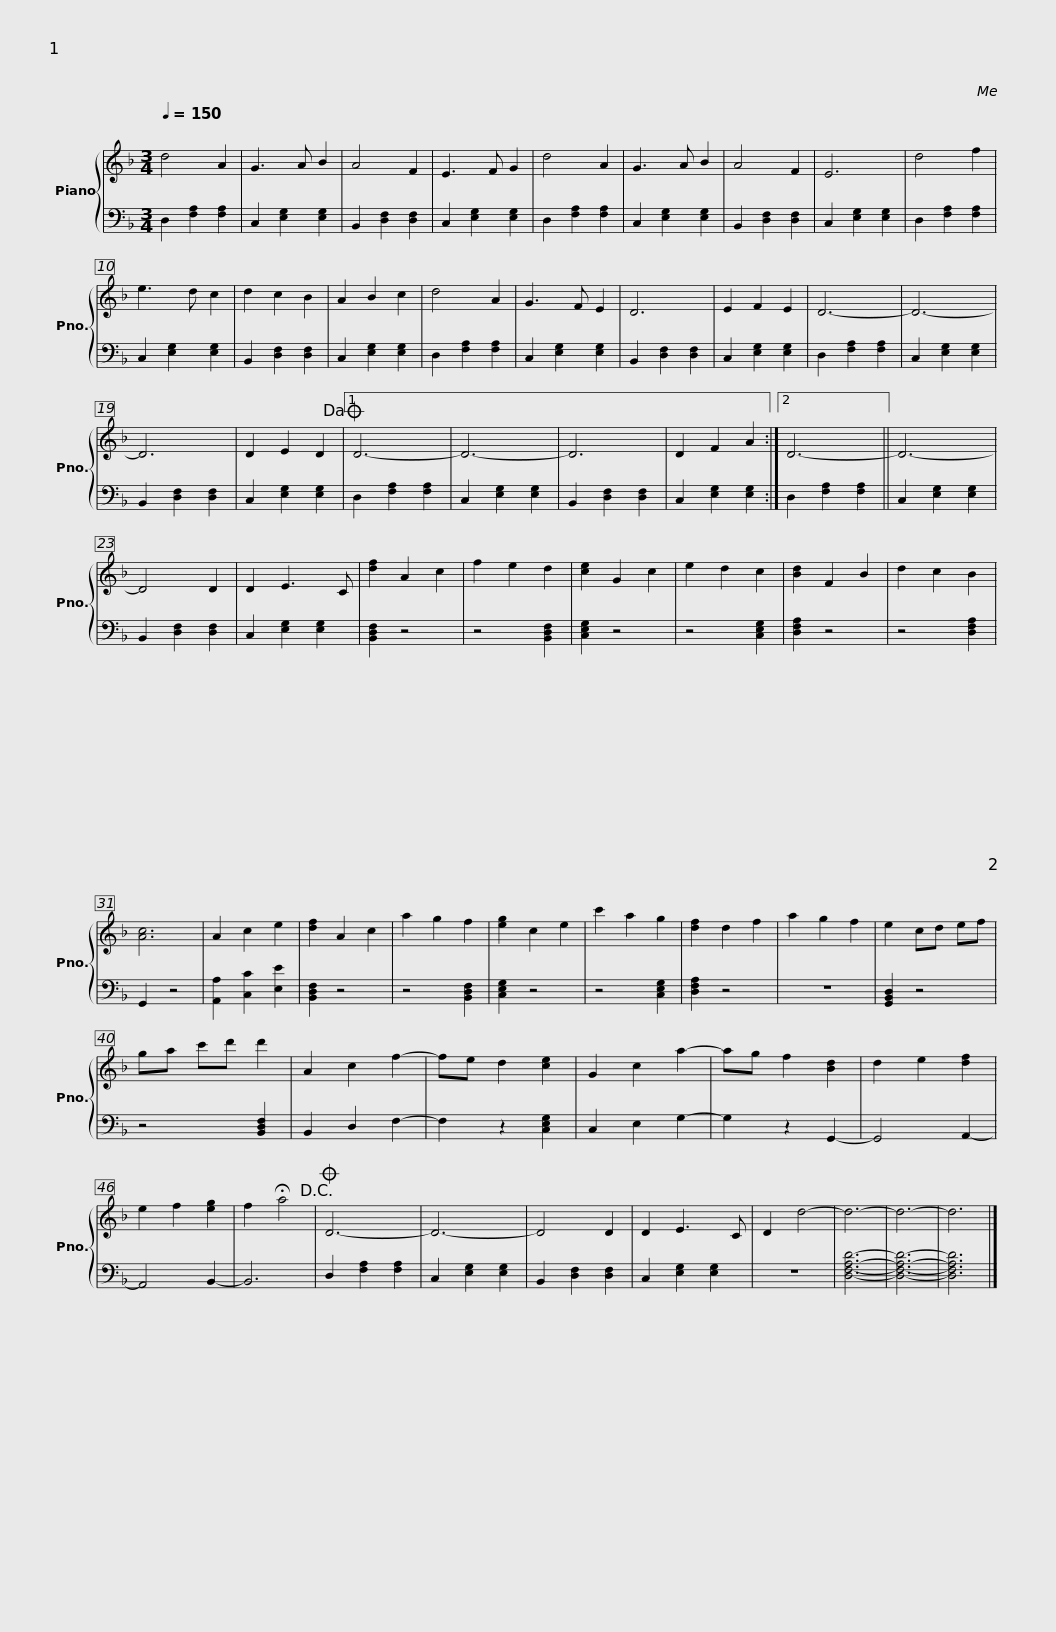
X:1
%%score { 1 | 2 }
L:1/8
Q:1/4=150
M:3/4
I:linebreak $
K:F
V:1 treble
V:2 bass
V:1
 d4 A2 | G3 A B2 | A4 F2 | E3 F G2 | d4 A2 | %5
 G3 A B2 | A4 F2 | E6 | d4 f2 | e3 d c2 | %10
 d2 c2 B2 |$ A2 B2 c2 | d4 A2 | G3 F E2 | D6 | %15
 E2 F2 E2 | D6- | D6- | D6 | D2 E2 D2!dacoda! |1 %20
 D6- | D6- | D6 | D2 F2 A2 :|2$ D6- || %25
 D6- | D4 D2 | D2 E3 C | [df]2 A2 c2 | f2 e2 d2 | %30
 [ce]2 G2 c2 | e2 d2 c2 | [Bd]2 F2 B2 | d2 c2 B2 | [Ac]6 | %35
 A2 c2 e2 | [df]2 A2 c2 |$ a2 g2 f2 | [eg]2 c2 e2 | c'2 a2 g2 | %40
 [df]2 d2 f2 | a2 g2 f2 | e2 cd ef | ga c'd' d'2 | A2 c2 f2- | %45
 fe d2 [ce]2 | G2 c2 a2- | ag f2 [Bd]2 |$ d2 e2 [df]2 | e2 f2 [eg]2 | %50
 f2 !fermata!a4!D.C.! |O D6- | D6- | D4 D2 | D2 E3 C | %55
 D2 d4- | d6- | d6- | d6 |] %59
V:2
 D,2 [F,A,]2 [F,A,]2 | C,2 [E,G,]2 [E,G,]2 | B,,2 [D,F,]2 [D,F,]2 | C,2 [E,G,]2 [E,G,]2 | D,2 [F,A,]2 [F,A,]2 | %5
 C,2 [E,G,]2 [E,G,]2 | B,,2 [D,F,]2 [D,F,]2 | C,2 [E,G,]2 [E,G,]2 | D,2 [F,A,]2 [F,A,]2 | C,2 [E,G,]2 [E,G,]2 | %10
 B,,2 [D,F,]2 [D,F,]2 |$ C,2 [E,G,]2 [E,G,]2 | D,2 [F,A,]2 [F,A,]2 | C,2 [E,G,]2 [E,G,]2 | B,,2 [D,F,]2 [D,F,]2 | %15
 C,2 [E,G,]2 [E,G,]2 | D,2 [F,A,]2 [F,A,]2 | C,2 [E,G,]2 [E,G,]2 | B,,2 [D,F,]2 [D,F,]2 | C,2 [E,G,]2 [E,G,]2 |1 %20
 D,2 [F,A,]2 [F,A,]2 | C,2 [E,G,]2 [E,G,]2 | B,,2 [D,F,]2 [D,F,]2 | C,2 [E,G,]2 [E,G,]2 :|2$ D,2 [F,A,]2 [F,A,]2 || %25
 C,2 [E,G,]2 [E,G,]2 | B,,2 [D,F,]2 [D,F,]2 | C,2 [E,G,]2 [E,G,]2 | [B,,D,F,]2 z4 | z4 [B,,D,F,]2 | %30
 [C,E,G,]2 z4 | z4 [C,E,G,]2 | [D,F,A,]2 z4 | z4 [D,F,A,]2 | G,,2 z4 | %35
 [A,,A,]2 [C,C]2 [E,E]2 | [B,,D,F,]2 z4 |$ z4 [B,,D,F,]2 | [C,E,G,]2 z4 | z4 [C,E,G,]2 | %40
 [D,F,A,]2 z4 | z6 | [G,,B,,D,]2 z4 | z4 [B,,D,F,]2 | B,,2 D,2 F,2- | %45
 F,2 z2 [C,E,G,]2 | C,2 E,2 G,2- | G,2 z2 G,,2- |$ G,,4 A,,2- | A,,4 B,,2- | %50
 B,,6 | D,2 [F,A,]2 [F,A,]2 | C,2 [E,G,]2 [E,G,]2 | B,,2 [D,F,]2 [D,F,]2 | C,2 [E,G,]2 [E,G,]2 | %55
 z6 | [D,F,A,D]6- | [D,F,A,D]6- | [D,F,A,D]6 |] %59
